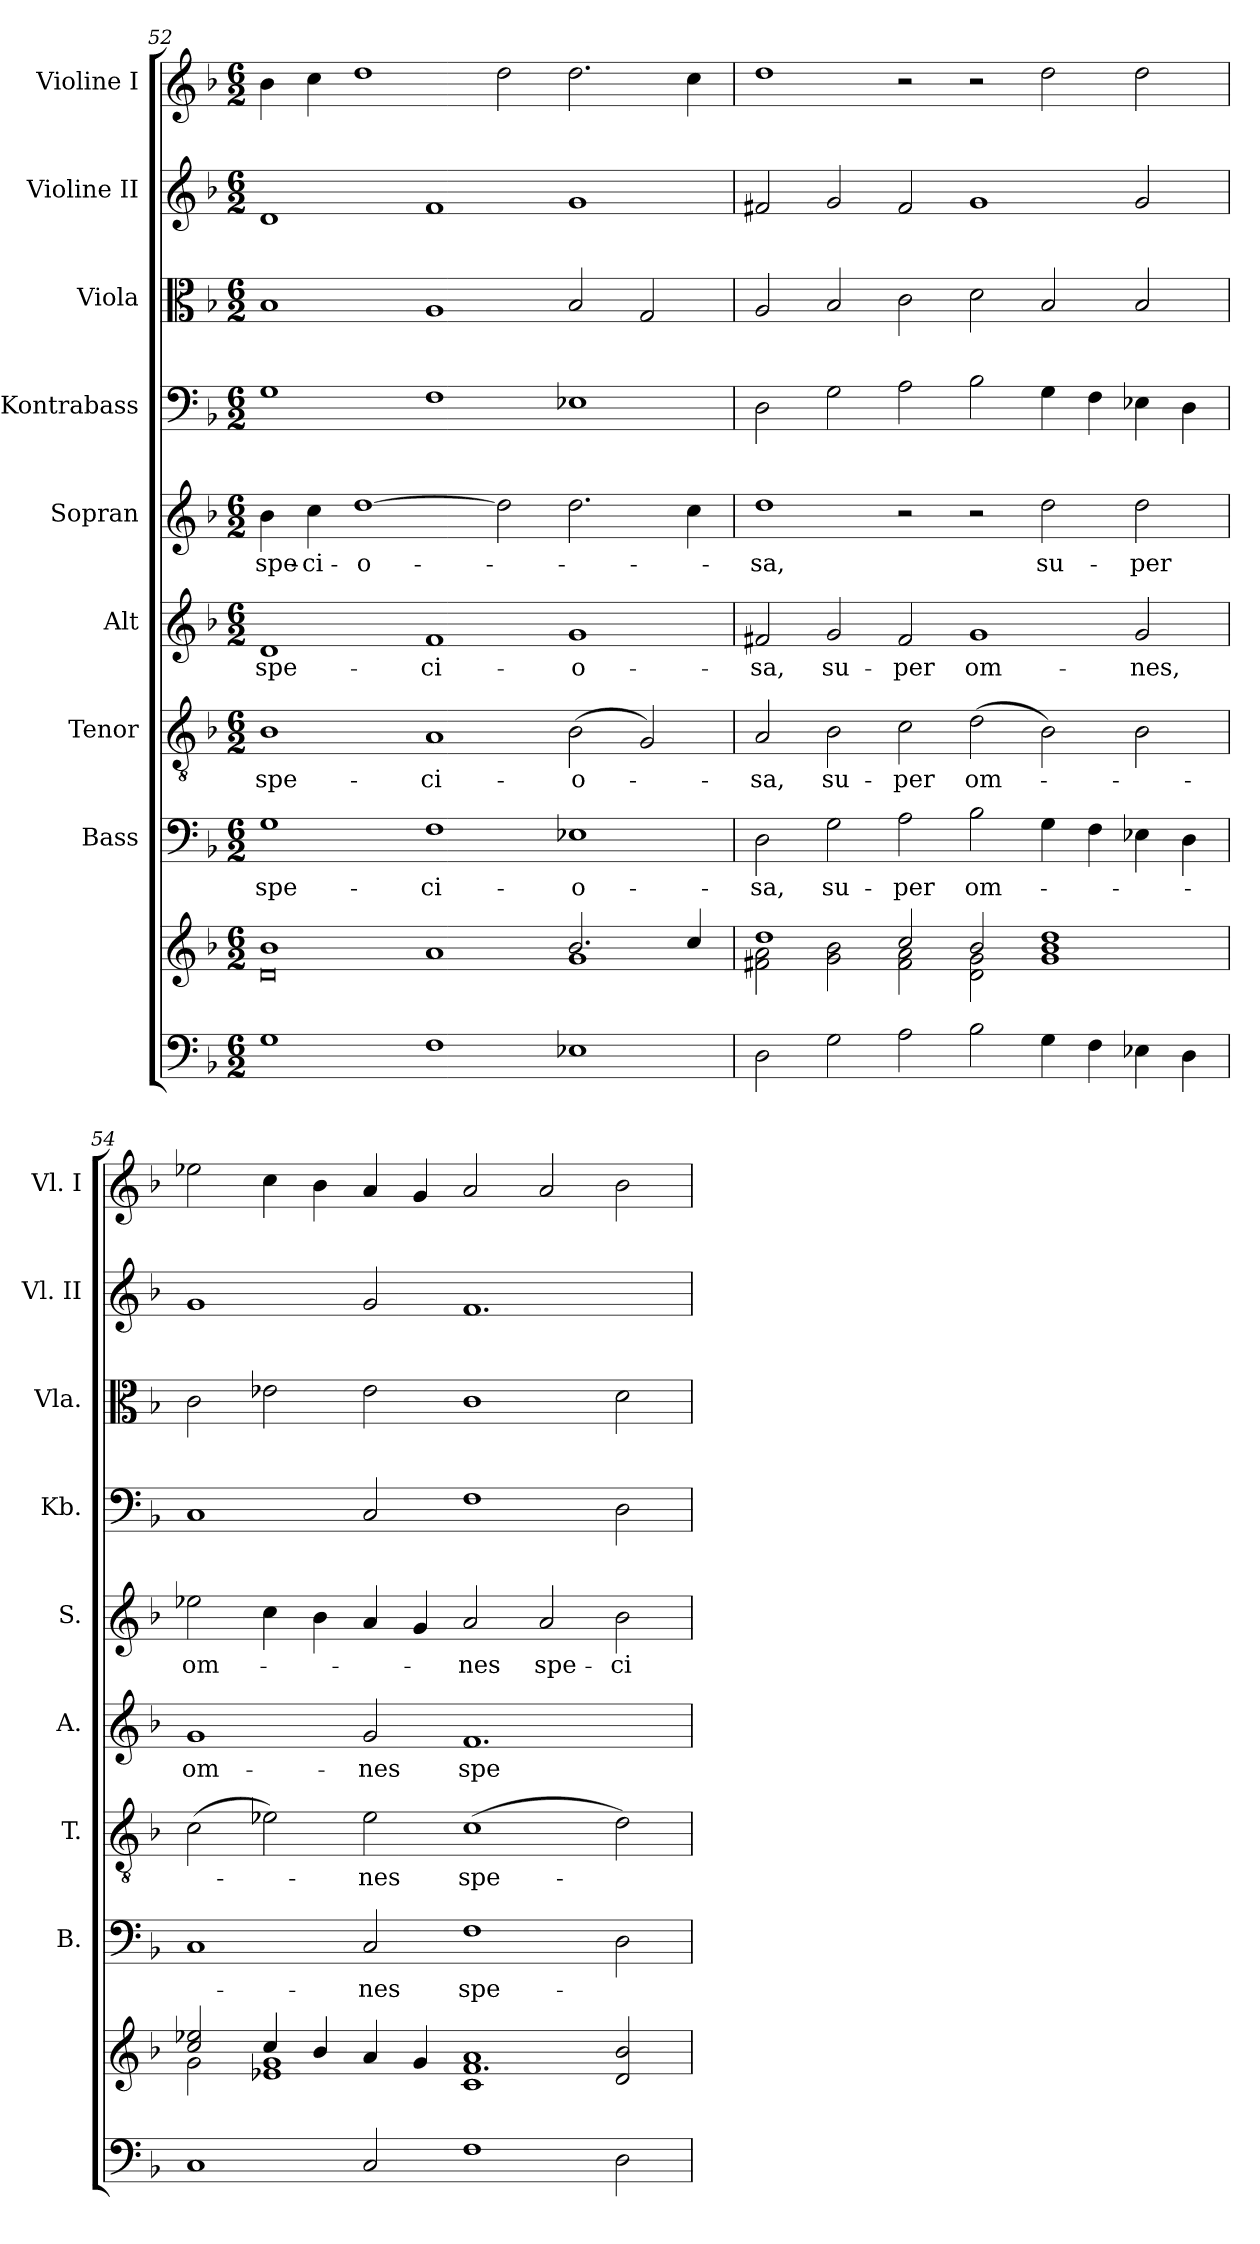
**kern	**kern	**kern	**text	**kern	**text	**kern	**text	**kern	**text	**kern	**kern	**kern	**kern
*part9	*part9	*part8	*part8	*part7	*part7	*part6	*part6	*part5	*part5	*part4	*part3	*part2	*part1
*staff10	*staff9	*staff8	*staff8	*staff7	*staff7	*staff6	*staff6	*staff5	*staff5	*staff4	*staff3	*staff2	*staff1
*	*	*I"Bass	*	*I"Tenor	*	*I"Alt	*	*I"Sopran	*	*I"Kontrabass	*I"Viola	*I"Violine II	*I"Violine I
*	*	*I'B.	*	*I'T.	*	*I'A.	*	*I'S.	*	*I'Kb.	*I'Vla.	*I'Vl. II	*I'Vl. I
*clefF4	*clefG2	*clefF4	*	*clefGv2	*	*clefG2	*	*clefG2	*	*clefF4	*clefC3	*clefG2	*clefG2
*	*	*	*	*	*	*	*	*	*	*ITrd7c12	*	*	*
*k[b-]	*k[b-]	*k[b-]	*	*k[b-]	*	*k[b-]	*	*k[b-]	*	*k[b-]	*k[b-]	*k[b-]	*k[b-]
*F:	*F:	*F:	*	*F:	*	*F:	*	*F:	*	*F:	*F:	*F:	*F:
*M6/2	*M6/2	*M6/2	*	*M6/2	*	*M6/2	*	*M6/2	*	*M6/2	*M6/2	*M6/2	*M6/2
=52	=52	=52	=52	=52	=52	=52	=52	=52	=52	=52	=52	=52	=52
*	*^	*	*	*	*	*	*	*	*	*	*	*	*
!	!	!	!	!LO:LY:b	!	!LO:LY:b	!	!LO:LY:b	!	!LO:LY:b	!	!	!	!
1G	1b-	0d	1G	spe-	1B-	spe-	1d	spe-	4b-\	spe-	1GG	1B-	1d	4b-\
!	!	!	!	!	!	!	!	!	!	!LO:LY:b	!	!	!	!
.	.	.	.	.	.	.	.	.	4cc\	-ci-	.	.	.	4cc\
!	!	!	!	!	!	!	!	!	!	!LO:LY:b	!	!	!	!
.	.	.	.	.	.	.	.	.	[1dd	-o-	.	.	.	1dd
!	!	!	!	!LO:LY:b	!	!LO:LY:b	!	!LO:LY:b	!	!	!	!	!	!
1F	1a	.	1F	-ci-	1A	-ci-	1f	-ci-	.	.	1FF	1A	1f	.
.	.	.	.	.	.	.	.	.	2dd\]	.	.	.	.	2dd\
!	!	!	!	!LO:LY:b	!	!LO:LY:b	!	!LO:LY:b	!	!	!	!	!	!
1E-X	2.b-/	1g	1E-X	-o-	(>2B-\	-o-	1g	-o-	2.dd\	.	1EE-X	2B-/	1g	2.dd\
.	.	.	.	.	2G/)	.	.	.	.	.	.	2G/	.	.
.	4cc/	.	.	.	.	.	.	.	4cc\	.	.	.	.	4cc\
!!LO:PB:g=z
=53	=53	=53	=53	=53	=53	=53	=53	=53	=53	=53	=53	=53	=53	=53
!	!	!	!	!LO:LY:b	!	!LO:LY:b	!	!LO:LY:b	!	!LO:LY:b	!	!	!	!
2D\	1dd	2f#X\ 2a\	2D\	-sa,	2A/	-sa,	2f#X/	-sa,	1dd	-sa,	2DD\	2A/	2f#X/	1dd
!	!	!	!	!LO:LY:b	!	!LO:LY:b	!	!LO:LY:b	!	!	!	!	!	!
2G\	.	2g\ 2b-\	2G\	su-	2B-\	su-	2g/	su-	.	.	2GG\	2B-/	2g/	.
!	!	!	!	!LO:LY:b	!	!LO:LY:b	!	!LO:LY:b	!	!	!	!	!	!
2A\	2cc/	2f#\ 2a\	2A\	-per	2c\	-per	2f#/	-per	2r	.	2AA\	2c\	2f#/	2r
!	!	!	!	!LO:LY:b	!	!LO:LY:b	!	!LO:LY:b	!	!	!	!	!	!
2B-\	2b-/	2d\ 2g\	2B-\	om-	(>2d\	om-	1g	om-	2r	.	2BB-\	2d\	1g	2r
!	!	!	!	!	!	!	!	!	!	!LO:LY:b	!	!	!	!
4G\	1b- 1dd	1g	4G\	.	2B-\)	.	.	.	2dd\	su-	4GG\	2B-/	.	2dd\
4F\	.	.	4F\	.	.	.	.	.	.	.	4FF\	.	.	.
!	!	!	!	!	!	!	!	!LO:LY:b	!	!LO:LY:b	!	!	!	!
4E-X\	.	.	4E-X\	.	2B-\	.	2g/	-nes,	2dd\	-per	4EE-X\	2B-/	2g/	2dd\
4D\	.	.	4D\	.	.	.	.	.	.	.	4DD\	.	.	.
=54	=54	=54	=54	=54	=54	=54	=54	=54	=54	=54	=54	=54	=54	=54
!	!	!	!	!	!	!	!	!LO:LY:b	!	!LO:LY:b	!	!	!	!
1C	2cc/ 2ee-X/	2g\	1C	.	(>2c\	.	1g	om-	2ee-X\	om-	1CC	2c\	1g	2ee-X\
.	4cc/	1e-X 1g	.	.	2e-X\)	.	.	.	4cc\	.	.	2e-X\	.	4cc\
.	4b-/	.	.	.	.	.	.	.	4b-\	.	.	.	.	4b-\
!	!	!	!	!LO:LY:b	!	!LO:LY:b	!	!LO:LY:b	!	!	!	!	!	!
2C/	4a/	.	2C/	-nes	2e-\	-nes	2g/	-nes	4a/	.	2CC/	2e-\	2g/	4a/
.	4g/	.	.	.	.	.	.	.	4g/	.	.	.	.	4g/
!	!	!	!	!LO:LY:b	!	!LO:LY:b	!	!LO:LY:b	!	!LO:LY:b	!	!	!	!
1F	1c 1a	1.f	1F	spe-	(>1c	spe-	1.f	spe-	2a/	-nes	1FF	1c	1.f	2a/
!	!	!	!	!	!	!	!	!	!	!LO:LY:b	!	!	!	!
.	.	.	.	.	.	.	.	.	2a/	spe-	.	.	.	2a/
!	!	!	!	!	!	!	!	!	!	!LO:LY:b	!	!	!	!
2D\	2d/ 2b-/	.	2D\	.	2d\)	.	.	.	2b-\	-ci-	2DD\	2d\	.	2b-\
*	*v	*v	*	*	*	*	*	*	*	*	*	*	*	*
=	=	=	=	=	=	=	=	=	=	=	=	=	=
*-	*-	*-	*-	*-	*-	*-	*-	*-	*-	*-	*-	*-	*-
